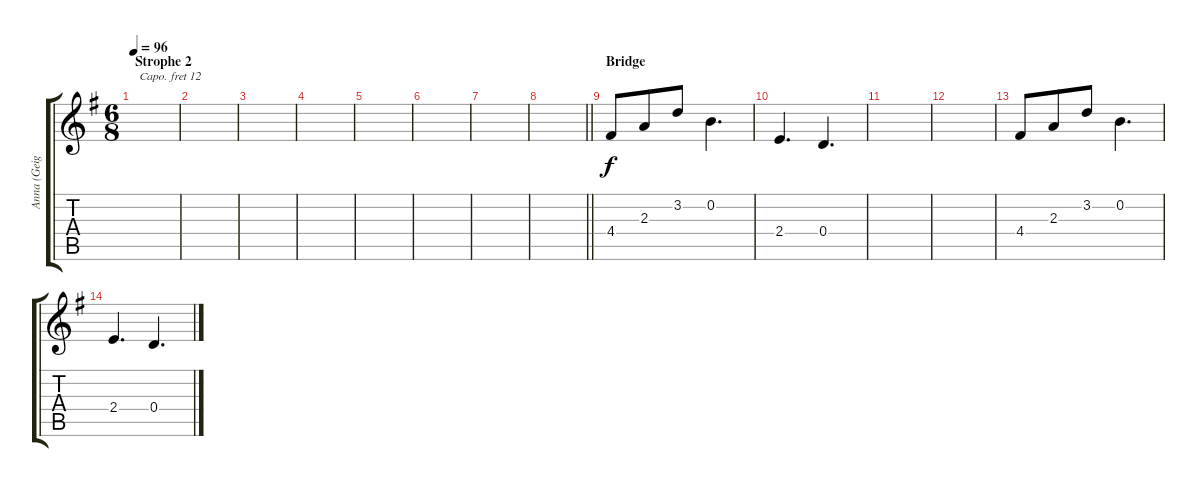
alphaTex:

\track ("Anna (Geige)" "Anna (Geig") {instrument violin}
\staff {score tabs}
\capo 12
\tuning (E4 B3 G3 D3 A2 E2) {hide}
\ts (6 8)
\section ("" "Strophe 2")
\tempo 96
\clef g2
\ks g
|
|
|
|
|
|
|
\barLineRight lightlight
|
\section ("" "Bridge")
4.4.8 2.3.8 3.2.8 0.2.4{d} |
2.4.4{d} 0.4.4{d} |
|
|
4.4.8 2.3.8 3.2.8 0.2.4{d} |
2.4.4{d} 0.4.4{d}
